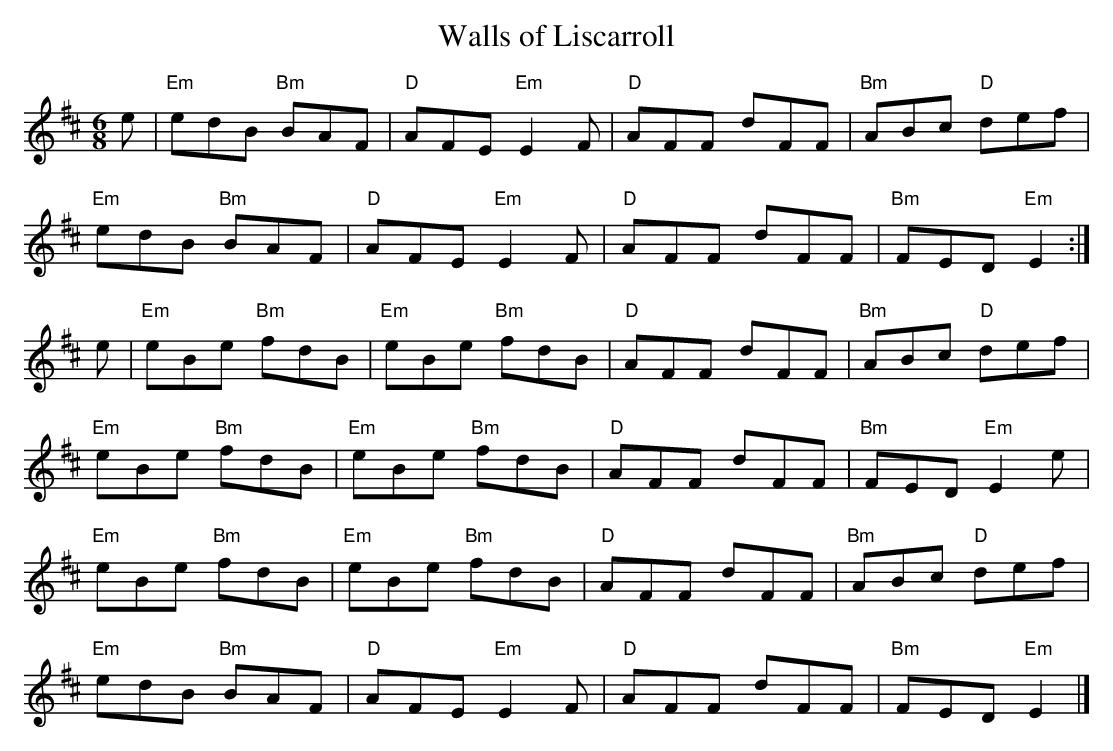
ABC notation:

X:1
T:Walls of Liscarroll
M:6/8
L:1/8
K:Edor
e | "Em"edB "Bm"BAF | "D"AFE "Em"E2 F | "D"AFF dFF | "Bm"ABc "D"def |
"Em"edB "Bm"BAF | "D"AFE "Em"E2 F | "D"AFF dFF | "Bm"FED "Em"E2 :|
e | "Em"eBe "Bm"fdB | "Em"eBe "Bm"fdB | "D"AFF dFF | "Bm"ABc "D"def |
"Em"eBe "Bm"fdB | "Em"eBe "Bm"fdB | "D"AFF dFF | "Bm"FED "Em"E2 e |
"Em"eBe "Bm"fdB | "Em"eBe "Bm"fdB | "D"AFF dFF | "Bm"ABc "D"def |
"Em"edB "Bm"BAF | "D"AFE "Em"E2 F | "D"AFF dFF | "Bm"FED "Em"E2 |]
